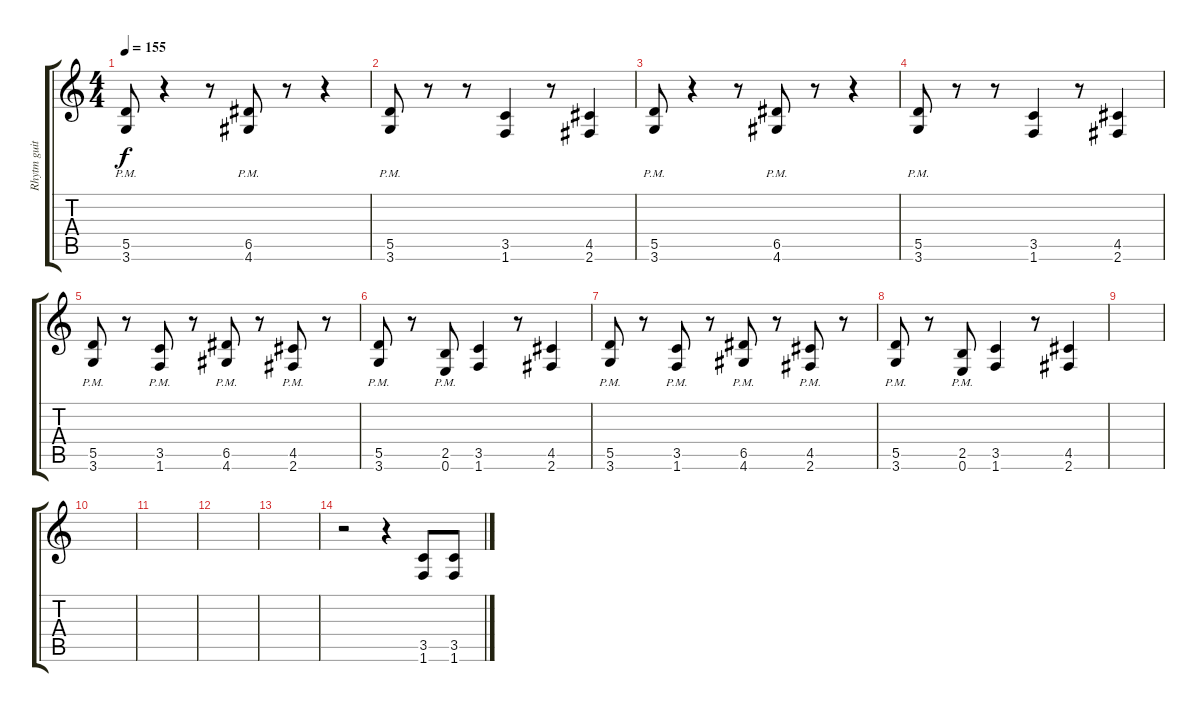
\track ("Rhytm guitar" "Rhytm guit") {instrument distortionguitar}
\staff {score tabs}
\tuning (E4 B3 G3 D3 A2 E2) {hide}
\ts (4 4)
\tempo 155
\clef g2
\ks c
(5.5{pm} 3.6{pm}).8{dy f} r.4 r.8 (6.5{pm} 4.6{pm}).8 r.8 r.4 |
(5.5{pm} 3.6{pm}).8 r.8 r.8 (3.5 1.6).4 r.8 (4.5 2.6).4 |
(5.5{pm} 3.6{pm}).8 r.4 r.8 (6.5{pm} 4.6{pm}).8 r.8 r.4 |
(5.5{pm} 3.6{pm}).8 r.8 r.8 (3.5 1.6).4 r.8 (4.5 2.6).4 |
(5.5{pm} 3.6{pm}).8 r.8 (3.5{pm} 1.6{pm}).8 r.8 (6.5{pm} 4.6{pm}).8 r.8 (4.5{pm} 2.6{pm}).8 r.8 |
(5.5{pm} 3.6{pm}).8 r.8 (2.5{pm} 0.6{pm}).8 (3.5 1.6).4 r.8 (4.5 2.6).4 |
(5.5{pm} 3.6{pm}).8 r.8 (3.5{pm} 1.6{pm}).8 r.8 (6.5{pm} 4.6{pm}).8 r.8 (4.5{pm} 2.6{pm}).8 r.8 |
(5.5{pm} 3.6{pm}).8 r.8 (2.5{pm} 0.6{pm}).8 (3.5 1.6).4 r.8 (4.5 2.6).4 |
|
|
|
|
|
r.2 r.4 (3.5 1.6).8 (3.5 1.6).8
